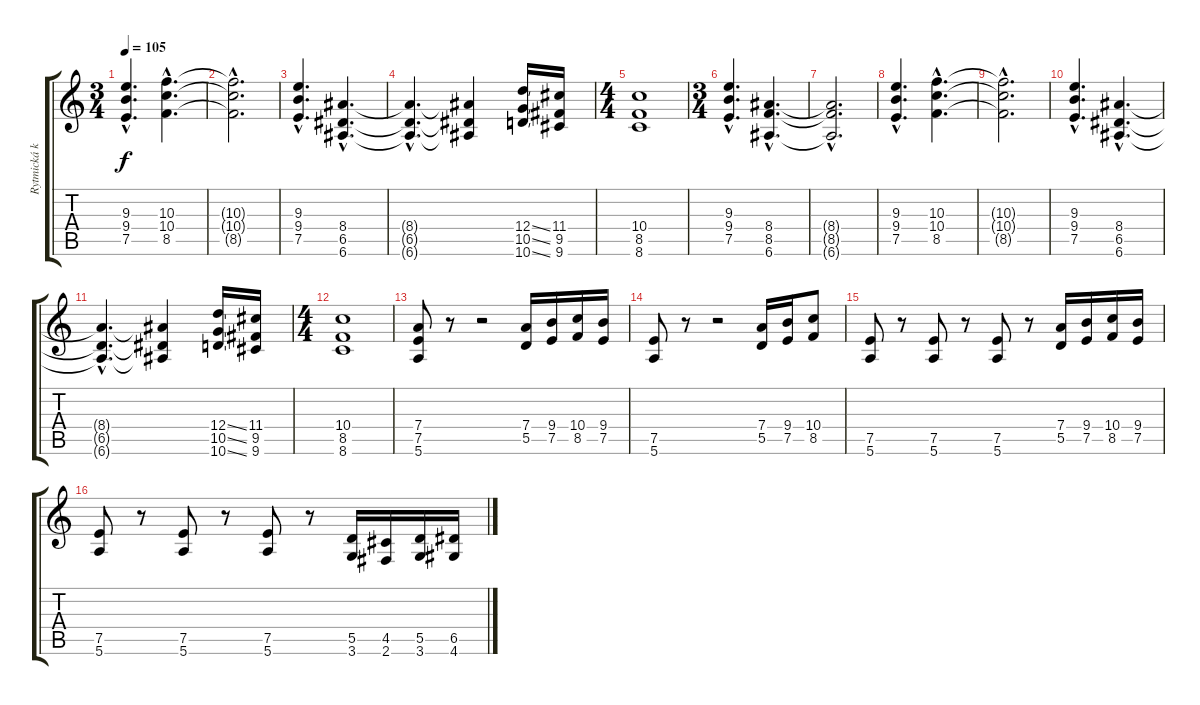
\track ("Rytmická kytara" "Rytmická k") {instrument overdrivenguitar}
\staff {score tabs}
\tuning (E4 B3 G3 D3 A2 E2) {hide}
\ts (3 4)
\tempo 105
\clef g2
\ks c
(9.3{hac} 9.4{hac} 7.5{hac}).4{d dy f} (10.3{hac} 10.4{hac} 8.5{hac}).4{d} |
(10.3{hac t} 10.4{hac t} 8.5{hac t}).2{d} |
(9.3{hac} 9.4{hac} 7.5{hac}).4{d} (8.4{hac} 6.5{hac} 6.6{hac}).4{d} |
(8.4{hac t} 6.5{hac t} 6.6{hac t}).4{d} (8.4{t} 6.5{t} 6.6{t}).4 (12.4{ss} 10.5{ss} 10.6{ss}).16 (11.4 9.5 9.6).16 |
\ts (4 4)
(10.4 8.5 8.6).1 |
\ts (3 4)
(9.3{hac} 9.4{hac} 7.5{hac}).4{d} (8.4{hac} 8.5{hac} 6.6{hac}).4{d} |
(8.4{hac t} 8.5{hac t} 6.6{hac t}).2{d} |
(9.3{hac} 9.4{hac} 7.5{hac}).4{d} (10.3{hac} 10.4{hac} 8.5{hac}).4{d} |
(10.3{hac t} 10.4{hac t} 8.5{hac t}).2{d} |
(9.3{hac} 9.4{hac} 7.5{hac}).4{d} (8.4{hac} 6.5{hac} 6.6{hac}).4{d} |
(8.4{hac t} 6.5{hac t} 6.6{hac t}).4{d} (8.4{t} 6.5{t} 6.6{t}).4 (12.4{ss} 10.5{ss} 10.6{ss}).16 (11.4 9.5 9.6).16 |
\ts (4 4)
(10.4 8.5 8.6).1 |
(7.4 7.5 5.6).8 r.8 r.2 (7.4 5.5).16 (9.4 7.5).16 (10.4 8.5).16 (9.4 7.5).16 |
(7.5 5.6).8 r.8 r.2 (7.4 5.5).16 (9.4 7.5).16 (10.4 8.5).8 |
(7.5 5.6).8 r.8 (7.5 5.6).8 r.8 (7.5 5.6).8 r.8 (7.4 5.5).16 (9.4 7.5).16 (10.4 8.5).16 (9.4 7.5).16 |
(7.5 5.6).8 r.8 (7.5 5.6).8 r.8 (7.5 5.6).8 r.8 (5.5 3.6).16 (4.5 2.6).16 (5.5 3.6).16 (6.5 4.6).16
